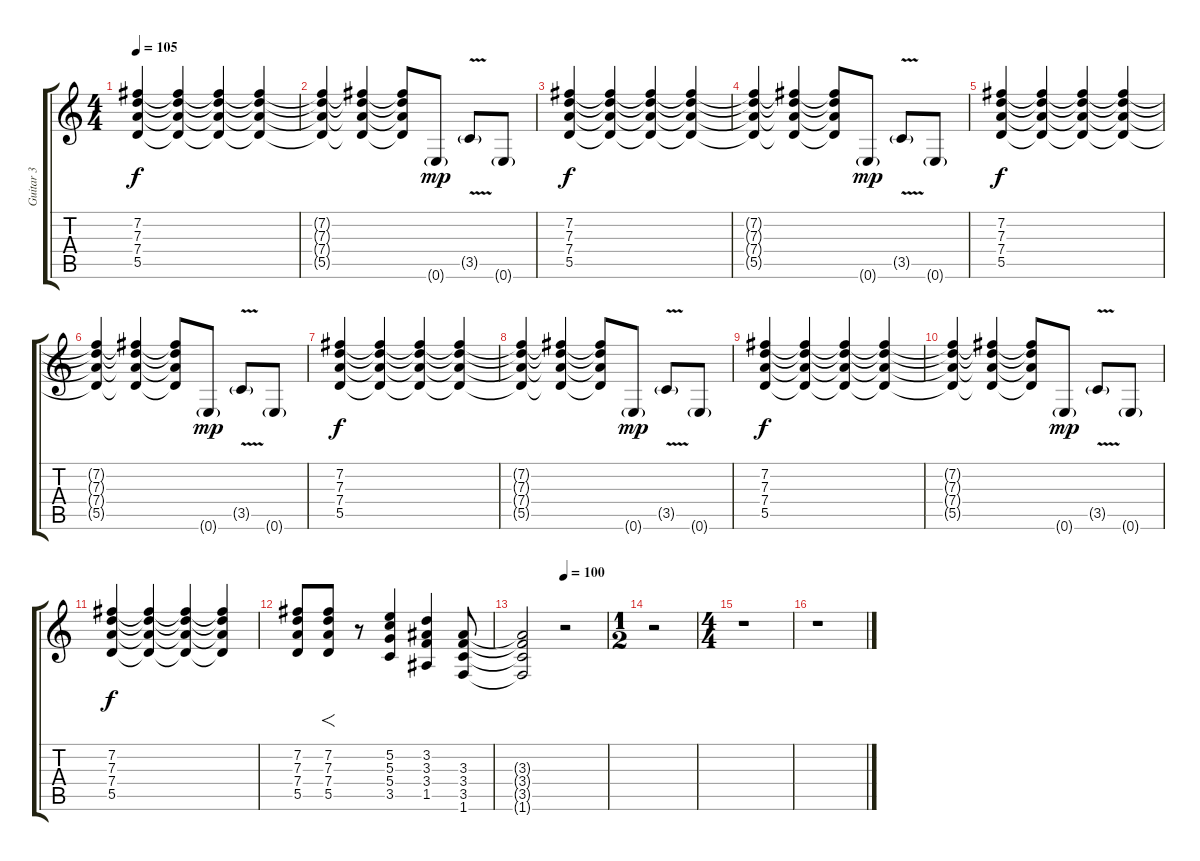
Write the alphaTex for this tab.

\track ("Guitar 3" "Guitar 3") {instrument overdrivenguitar}
\staff {score tabs}
\tuning (E4 B3 G3 D3 A2 E2) {hide}
\ts (4 4)
\tempo 105
\clef g2
\ks c
(7.2 7.3 7.4 5.5).4{dy f} (7.2{t} 7.3{t} 7.4{t} 5.5{t}).4 (7.2{t} 7.3{t} 7.4{t} 5.5{t}).4 (7.2{t} 7.3{t} 7.4{t} 5.5{t}).4 |
(7.2{t} 7.3{t} 7.4{t} 5.5{t}).4 (7.2{t} 7.3{t} 7.4{t} 5.5{t}).4 (7.2{t} 7.3{t} 7.4{t} 5.5{t}).8 0.6{g}.8{dy mp} 3.5{v g}.8 0.6{g}.8 |
(7.2 7.3 7.4 5.5).4{dy f} (7.2{t} 7.3{t} 7.4{t} 5.5{t}).4 (7.2{t} 7.3{t} 7.4{t} 5.5{t}).4 (7.2{t} 7.3{t} 7.4{t} 5.5{t}).4 |
(7.2{t} 7.3{t} 7.4{t} 5.5{t}).4 (7.2{t} 7.3{t} 7.4{t} 5.5{t}).4 (7.2{t} 7.3{t} 7.4{t} 5.5{t}).8 0.6{g}.8{dy mp} 3.5{v g}.8 0.6{g}.8 |
(7.2 7.3 7.4 5.5).4{dy f} (7.2{t} 7.3{t} 7.4{t} 5.5{t}).4 (7.2{t} 7.3{t} 7.4{t} 5.5{t}).4 (7.2{t} 7.3{t} 7.4{t} 5.5{t}).4 |
(7.2{t} 7.3{t} 7.4{t} 5.5{t}).4 (7.2{t} 7.3{t} 7.4{t} 5.5{t}).4 (7.2{t} 7.3{t} 7.4{t} 5.5{t}).8 0.6{g}.8{dy mp} 3.5{v g}.8 0.6{g}.8 |
(7.2 7.3 7.4 5.5).4{dy f} (7.2{t} 7.3{t} 7.4{t} 5.5{t}).4 (7.2{t} 7.3{t} 7.4{t} 5.5{t}).4 (7.2{t} 7.3{t} 7.4{t} 5.5{t}).4 |
(7.2{t} 7.3{t} 7.4{t} 5.5{t}).4 (7.2{t} 7.3{t} 7.4{t} 5.5{t}).4 (7.2{t} 7.3{t} 7.4{t} 5.5{t}).8 0.6{g}.8{dy mp} 3.5{v g}.8 0.6{g}.8 |
(7.2 7.3 7.4 5.5).4{dy f} (7.2{t} 7.3{t} 7.4{t} 5.5{t}).4 (7.2{t} 7.3{t} 7.4{t} 5.5{t}).4 (7.2{t} 7.3{t} 7.4{t} 5.5{t}).4 |
(7.2{t} 7.3{t} 7.4{t} 5.5{t}).4 (7.2{t} 7.3{t} 7.4{t} 5.5{t}).4 (7.2{t} 7.3{t} 7.4{t} 5.5{t}).8 0.6{g}.8{dy mp} 3.5{v g}.8 0.6{g}.8 |
(7.2 7.3 7.4 5.5).4{dy f} (7.2{t} 7.3{t} 7.4{t} 5.5{t}).4 (7.2{t} 7.3{t} 7.4{t} 5.5{t}).4 (7.2{t} 7.3{t} 7.4{t} 5.5{t}).4 |
(7.2 7.3 7.4 5.5).8 (7.2 7.3 7.4 5.5).8{f} r.8 (5.2 5.3 5.4 3.5).4 (3.2 3.3 3.4 1.5).4 (3.3 3.4 3.5 1.6).8 |
\tempo (100 0.5)
(3.3{t} 3.4{t} 3.5{t} 1.6{t}).2 r.2 |
\ts (1 2)
r.2 |
\ts (4 4)
r.1 |
r.1
